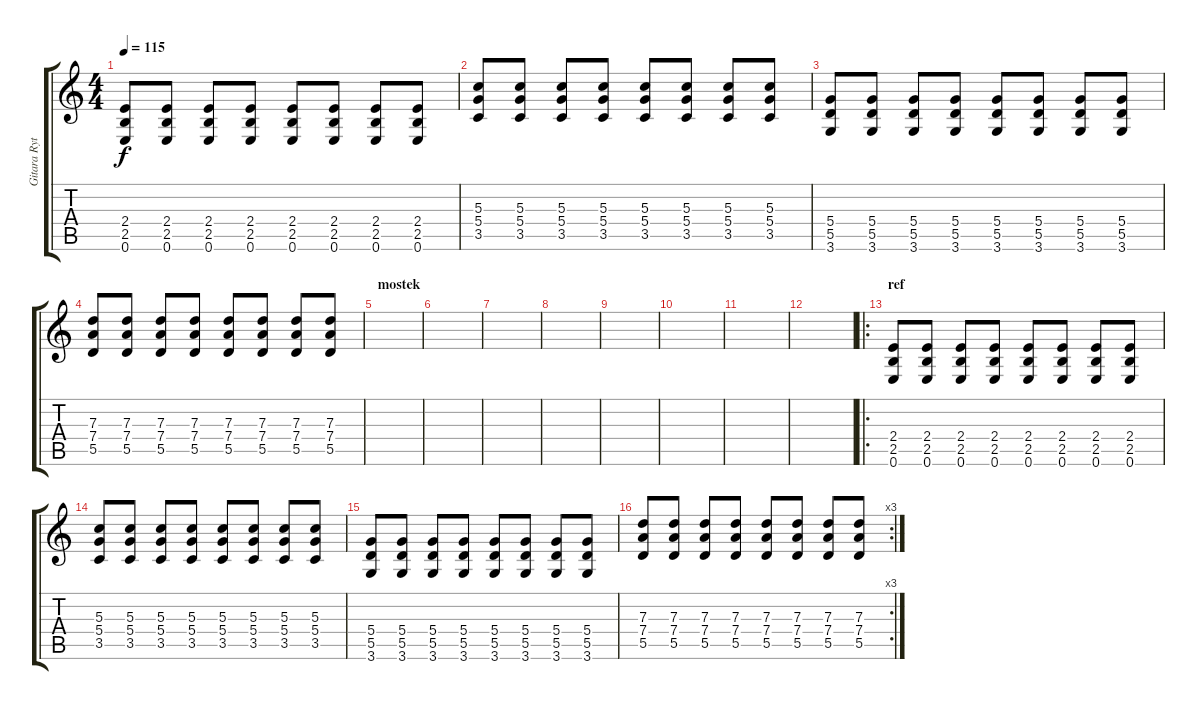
\track ("Gitara Rytmiczna" "Gitara Ryt") {instrument distortionguitar}
\staff {score tabs}
\tuning (E4 B3 G3 D3 A2 E2) {hide}
\ts (4 4)
\tempo 115
\clef g2
\ks c
(2.4 2.5 0.6).8{dy f} (2.4 2.5 0.6).8 (2.4 2.5 0.6).8 (2.4 2.5 0.6).8 (2.4 2.5 0.6).8 (2.4 2.5 0.6).8 (2.4 2.5 0.6).8 (2.4 2.5 0.6).8 |
(5.3 5.4 3.5).8 (5.3 5.4 3.5).8 (5.3 5.4 3.5).8 (5.3 5.4 3.5).8 (5.3 5.4 3.5).8 (5.3 5.4 3.5).8 (5.3 5.4 3.5).8 (5.3 5.4 3.5).8 |
(5.4 5.5 3.6).8 (5.4 5.5 3.6).8 (5.4 5.5 3.6).8 (5.4 5.5 3.6).8 (5.4 5.5 3.6).8 (5.4 5.5 3.6).8 (5.4 5.5 3.6).8 (5.4 5.5 3.6).8 |
(7.3 7.4 5.5).8 (7.3 7.4 5.5).8 (7.3 7.4 5.5).8 (7.3 7.4 5.5).8 (7.3 7.4 5.5).8 (7.3 7.4 5.5).8 (7.3 7.4 5.5).8 (7.3 7.4 5.5).8 |
\section ("" "mostek")
|
|
|
|
|
|
|
|
\ro
\section ("" "ref")
(2.4 2.5 0.6).8 (2.4 2.5 0.6).8 (2.4 2.5 0.6).8 (2.4 2.5 0.6).8 (2.4 2.5 0.6).8 (2.4 2.5 0.6).8 (2.4 2.5 0.6).8 (2.4 2.5 0.6).8 |
(5.3 5.4 3.5).8 (5.3 5.4 3.5).8 (5.3 5.4 3.5).8 (5.3 5.4 3.5).8 (5.3 5.4 3.5).8 (5.3 5.4 3.5).8 (5.3 5.4 3.5).8 (5.3 5.4 3.5).8 |
(5.4 5.5 3.6).8 (5.4 5.5 3.6).8 (5.4 5.5 3.6).8 (5.4 5.5 3.6).8 (5.4 5.5 3.6).8 (5.4 5.5 3.6).8 (5.4 5.5 3.6).8 (5.4 5.5 3.6).8 |
\rc 3
(7.3 7.4 5.5).8 (7.3 7.4 5.5).8 (7.3 7.4 5.5).8 (7.3 7.4 5.5).8 (7.3 7.4 5.5).8 (7.3 7.4 5.5).8 (7.3 7.4 5.5).8 (7.3 7.4 5.5).8
